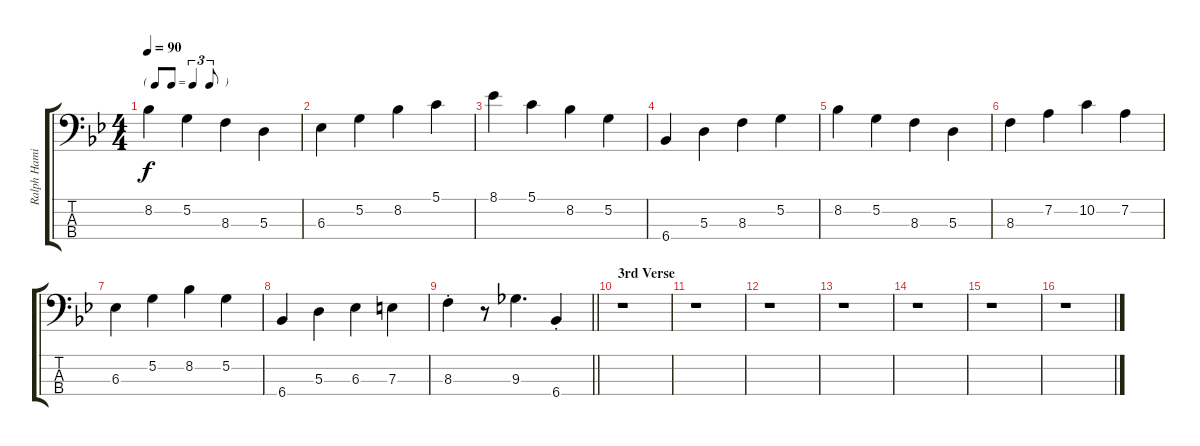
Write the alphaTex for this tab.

\track ("Ralph Hamilton - Upright Bass" "Ralph Hami") {instrument acousticbass}
\staff {score tabs}
\tuning (G2 D2 A1 E1) {hide}
\ts (4 4)
\tf triplet8th
\tempo 90
\clef f4
\ks bb
8.2.4{dy f} 5.2.4 8.3.4 5.3.4 |
6.3.4 5.2.4 8.2.4 5.1.4 |
8.1.4 5.1.4 8.2.4 5.2.4 |
6.4.4 5.3.4 8.3.4 5.2.4 |
8.2.4 5.2.4 8.3.4 5.3.4 |
8.3.4 7.2.4 10.2.4 7.2.4 |
6.3.4 5.2.4 8.2.4 5.2.4 |
6.4.4 5.3.4 6.3.4 7.3.4 |
\barLineRight lightlight
8.3{st}.4 r.8 9.3.4{d} 6.4{st}.4 |
\section ("" "3rd Verse")
r.1 |
r.1 |
r.1 |
r.1 |
r.1 |
r.1 |
r.1
